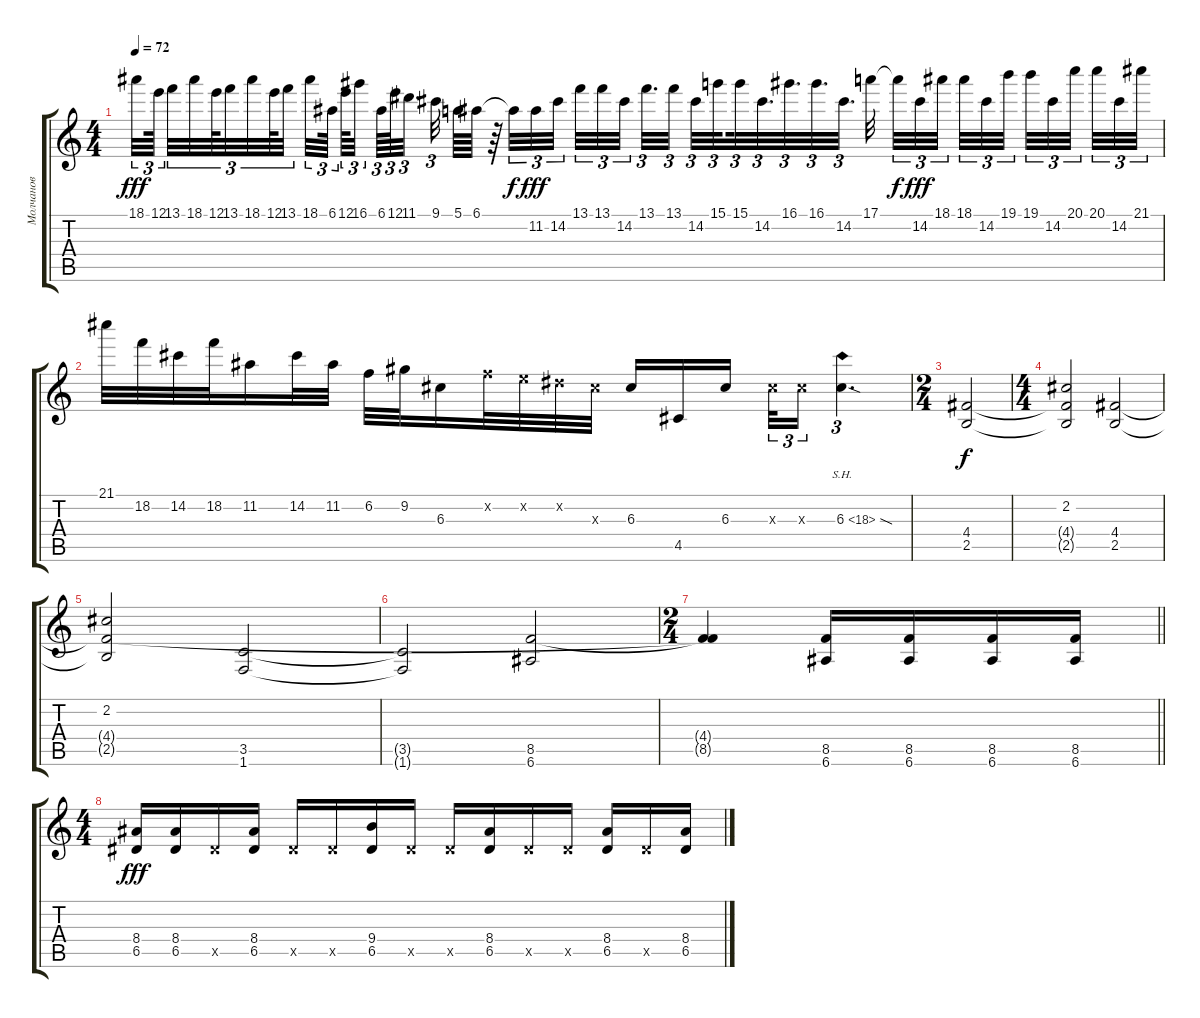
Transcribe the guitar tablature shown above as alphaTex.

\track ("Молчанов" "Молчанов") {instrument distortionguitar}
\staff {score tabs}
\tuning (E4 B3 G3 D3 A2 E2) {hide}
\ts (4 4)
\tempo 72
\clef g2
\ks c
18.1.32{tu (3 2) dy fff} 12.1.64{tu (3 2) beam splitsecondary} 13.1.32{tu (3 2)} 18.1.32{tu (3 2)} 12.1.64{tu (3 2)} 13.1.32{tu (3 2)} 18.1.32{tu (3 2)} 12.1.64{tu (3 2)} 13.1.32{tu (3 2) beam splitsecondary} 18.1.32{tu (3 2)} 6.1.64{tu (3 2) beam splitsecondary} 12.1.64{tu (3 2)} 16.1.32{tu (3 2) beam splitsecondary} 6.1.64{tu (3 2)} 12.1.64{tu (3 2)} 11.1.32{d tu (3 2)} 9.1.32{tu (3 2) beam splitsecondary} 5.1.64 6.1.64 r.64 6.1{t}.32{tu (3 2) dy f} 11.2.32{tu (3 2) dy fff} 14.2.32{tu (3 2) beam splitsecondary} 13.1.32{tu (3 2)} 13.1.32{tu (3 2)} 14.2.32{tu (3 2) beam splitsecondary} 13.1.32{d tu (3 2)} 13.1.32{tu (3 2)} 14.2.32{tu (3 2)} 15.1.32{tu (3 2) beam splitsecondary} 15.1.32{tu (3 2)} 14.2.32{d tu (3 2)} 16.1.32{d tu (3 2)} 16.1.32{d tu (3 2)} 14.2.32{d tu (3 2) beam splitsecondary} 17.1.32 17.1{t}.32{tu (3 2) dy f} 14.2.32{tu (3 2) dy fff} 18.1.32{tu (3 2) beam splitsecondary} 18.1.32{tu (3 2)} 14.2.32{tu (3 2)} 19.1.32{tu (3 2) beam splitsecondary} 19.1.32{tu (3 2)} 14.2.32{tu (3 2)} 20.1.32{tu (3 2) beam splitsecondary} 20.1.32{tu (3 2)} 14.2.32{tu (3 2)} 21.1.32{tu (3 2)} |
21.1.32 18.2.32 14.2.32 18.2.32 11.2.16 14.2.32 11.2.32 6.2.32 9.2.32 6.3.16 6.2{x}.32 5.2{x}.32 4.2{x}.32 6.3{x}.32 6.3.16 4.5.16 6.3.16{beam splitsecondary} 6.3{x}.32{tu (3 2)} 6.3{x}.16{tu (3 2)} 6.3{sh 12 sod}.4{d tu (3 2)} |
\ts (2 4)
(4.4 2.5).2{dy f volume 8 instrument distortionguitar} |
\ts (4 4)
(2.2 4.4{t} 2.5{t}).2 (4.4 2.5).2 |
(2.2 4.4{t} 2.5{t}).2 (3.5 1.6).2 |
(3.5{t} 1.6{t}).2 (8.5 6.6).2 |
\ts (2 4)
\barLineRight lightlight
(4.4{t} 8.5{t}).4 (8.5 6.6).16 (8.5 6.6).16 (8.5 6.6).16 (8.5 6.6).16 |
\ts (4 4)
(8.4 6.5).16{dy fff} (8.4 6.5).16 6.5{x}.16 (8.4 6.5).16 6.5{x}.16 6.5{x}.16 (9.4 6.5).16 6.5{x}.16 6.5{x}.16 (8.4 6.5).16 6.5{x}.16 6.5{x}.16 (8.4 6.5).16 6.5{x}.16 (8.4 6.5).16
